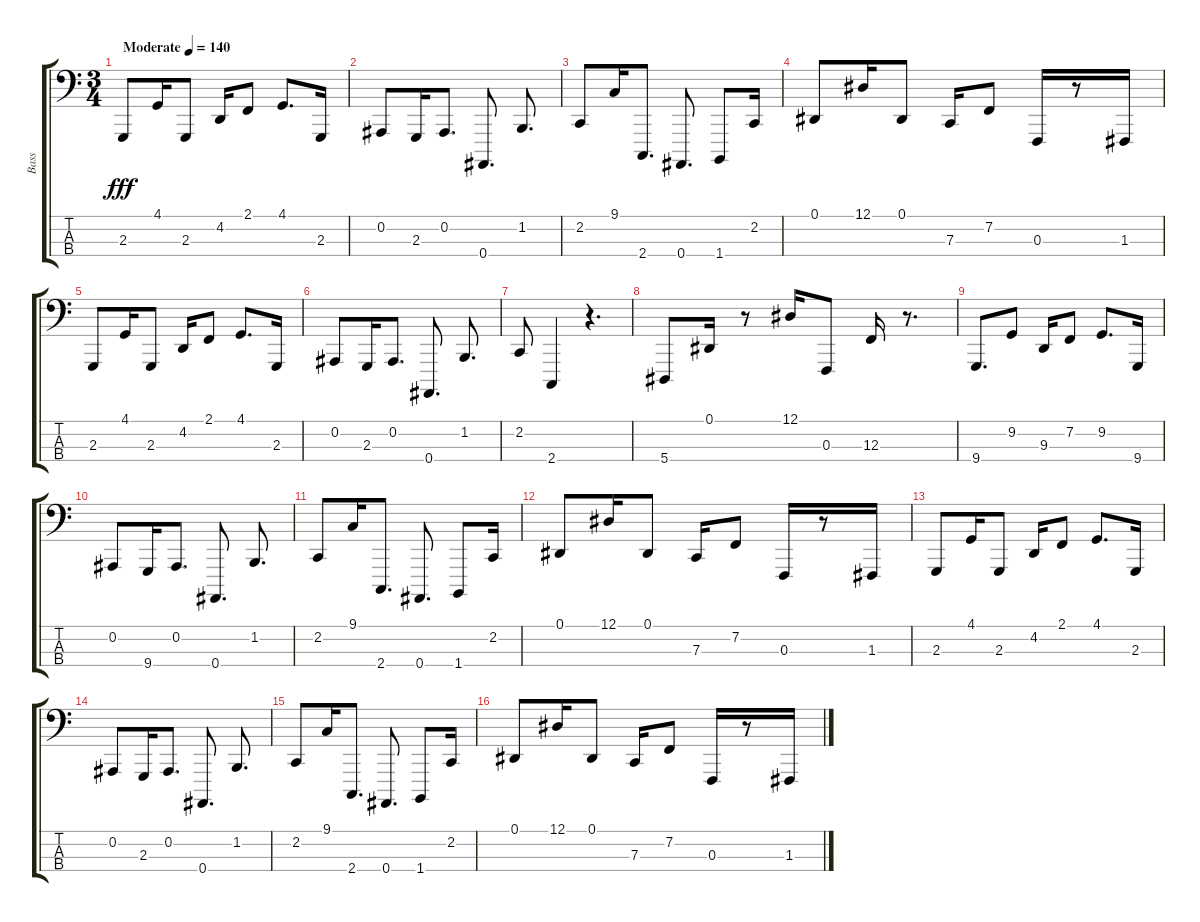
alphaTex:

\track ("Bass" "Bass") {instrument lead8bassandlead}
\staff {score tabs}
\tuning (Eb2 Bb1 F1 Bb0) {hide}
\ts (3 4)
\tempo (140 "Moderate")
\clef f4
\ks c
2.3.8{dy fff instrument lead8bassandlead} 4.1.16 2.3.8 4.2.16 2.1.8 4.1.8{d} 2.3.16 |
0.2.8 2.3.16 0.2.8{d} 0.4.8{d} 1.2.8{d} |
2.2.8 9.1.16 2.4.8{d} 0.4.8{d} 1.4.8 2.2.16 |
0.1.8 12.1.16 0.1.8 7.3.16 7.2.8 0.3.16 r.8 1.3.16 |
2.3.8 4.1.16 2.3.8 4.2.16 2.1.8 4.1.8{d} 2.3.16 |
0.2.8 2.3.16 0.2.8{d} 0.4.8{d} 1.2.8{d} |
2.2.8 2.4.4 r.4{d} |
5.4.8 0.1.16 r.8 12.1.16 0.3.8 12.3.16 r.8{d} |
9.4.8{d} 9.2.8 9.3.16 7.2.8 9.2.8{d} 9.4.16 |
0.2.8 9.4.16 0.2.8{d} 0.4.8{d} 1.2.8{d} |
2.2.8 9.1.16 2.4.8{d} 0.4.8{d} 1.4.8 2.2.16 |
0.1.8 12.1.16 0.1.8 7.3.16 7.2.8 0.3.16 r.8 1.3.16 |
2.3.8 4.1.16 2.3.8 4.2.16 2.1.8 4.1.8{d} 2.3.16 |
0.2.8 2.3.16 0.2.8{d} 0.4.8{d} 1.2.8{d} |
2.2.8 9.1.16 2.4.8{d} 0.4.8{d} 1.4.8 2.2.16 |
0.1.8 12.1.16 0.1.8 7.3.16 7.2.8 0.3.16 r.8 1.3.16
